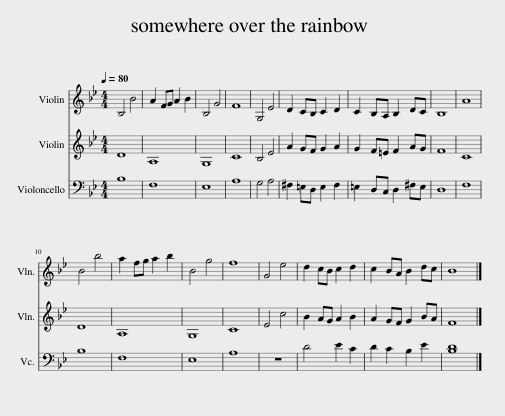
X:1
%%score 1 2 3
L:1/8
Q:1/4=80
M:4/4
I:linebreak $
K:Bb
V:1 treble
V:2 treble
V:3 bass
V:1
 B,4 B4 | A2 FG A2 B2 | B,4 G4 | F8 | G,4 E4 | %5
 D2 CB, C2 D2 | C2 B,A, B,2 DC | B,8 | A8 |$ B4 b4 | %10
 a2 fg a2 b2 | B4 g4 | f8 | G4 e4 | d2 cB c2 d2 | %15
 c2 BA B2 dc | B8 |] %17
V:2
 D8 | A,8 | G,8 | C8 | B,4 E4 | %5
 A2 GF G2 A2 | G2 F=E F2 AG | F8 | C8 |$ D8 | %10
 A,8 | G,8 | C8 | E4 c4 | B2 AG A2 B2 | %15
 A2 GF G2 BA | F8 |] %17
V:3
 B,8 | F,8 | E,8 | A,8 | G,4 A,4 | %5
 ^F,2 =E,D, E,2 F,2 | =E,2 D,C, D,2 ^F,E, | D,8 | F,8 |$ B,8 | %10
 F,8 | E,8 | A,8 | z8 | D4 E2 C2 | %15
 D2 C2 B,2 E2 | [B,D]8 |] %17
